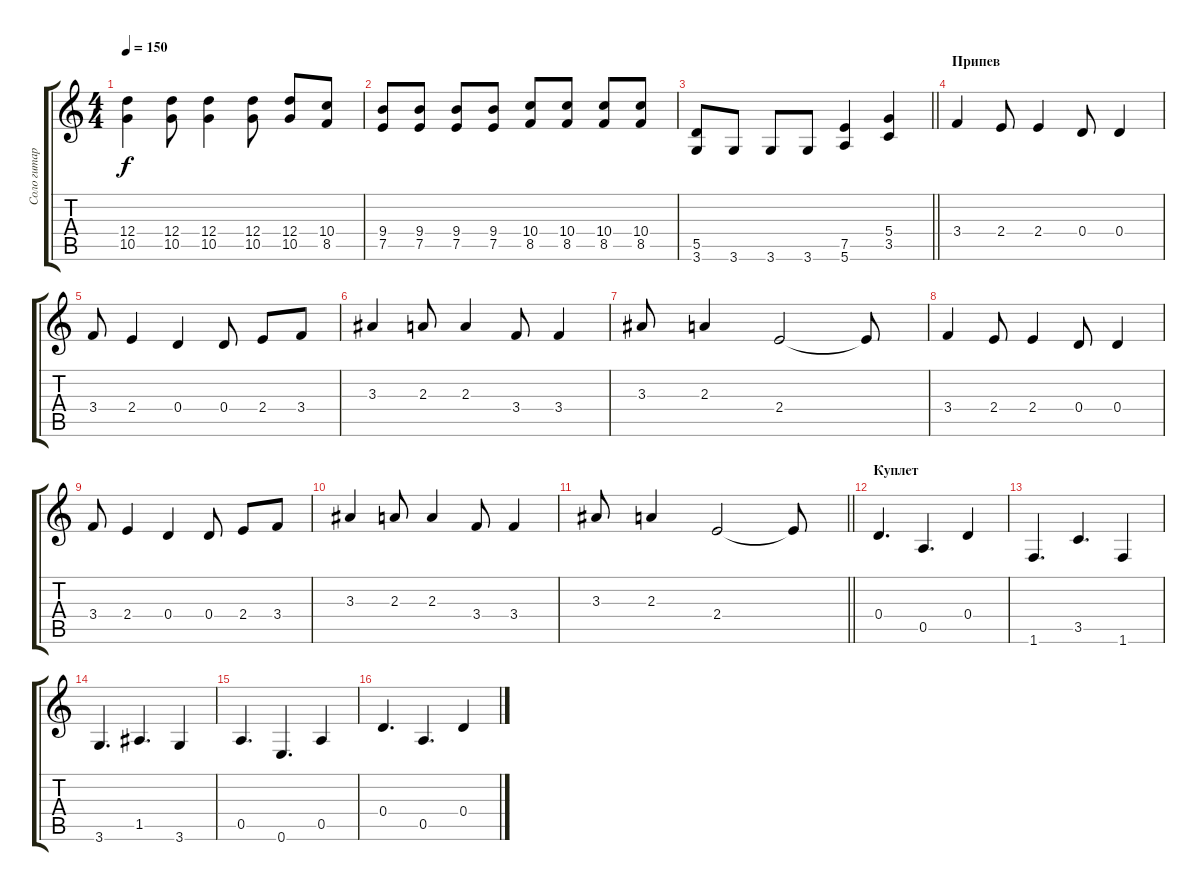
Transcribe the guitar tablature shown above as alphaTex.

\track ("Соло гитара" "Соло гитар") {instrument acousticguitarsteel}
\staff {score tabs}
\tuning (E4 B3 G3 D3 A2 E2) {hide}
\ts (4 4)
\tempo 150
\clef g2
\ks c
(12.4 10.5).4{dy f} (12.4 10.5).8 (12.4 10.5).4 (12.4 10.5).8 (12.4 10.5).8 (10.4 8.5).8 |
(9.4 7.5).8 (9.4 7.5).8 (9.4 7.5).8 (9.4 7.5).8 (10.4 8.5).8 (10.4 8.5).8 (10.4 8.5).8 (10.4 8.5).8 |
\barLineRight lightlight
(5.5 3.6).8 3.6.8 3.6.8 3.6.8 (7.5 5.6).4 (5.4 3.5).4 |
\section ("" "Припев")
3.4.4 2.4.8 2.4.4 0.4.8 0.4.4 |
3.4.8 2.4.4 0.4.4 0.4.8 2.4.8 3.4.8 |
3.3.4 2.3.8 2.3.4 3.4.8 3.4.4 |
3.3.8 2.3.4 2.4.2 2.4{t}.8 |
3.4.4 2.4.8 2.4.4 0.4.8 0.4.4 |
3.4.8 2.4.4 0.4.4 0.4.8 2.4.8 3.4.8 |
3.3.4 2.3.8 2.3.4 3.4.8 3.4.4 |
\barLineRight lightlight
3.3.8 2.3.4 2.4.2 2.4{t}.8 |
\section ("" "Куплет")
0.4.4{d} 0.5.4{d} 0.4.4 |
1.6.4{d} 3.5.4{d} 1.6.4 |
3.6.4{d} 1.5.4{d} 3.6.4 |
0.5.4{d} 0.6.4{d} 0.5.4 |
0.4.4{d} 0.5.4{d} 0.4.4
